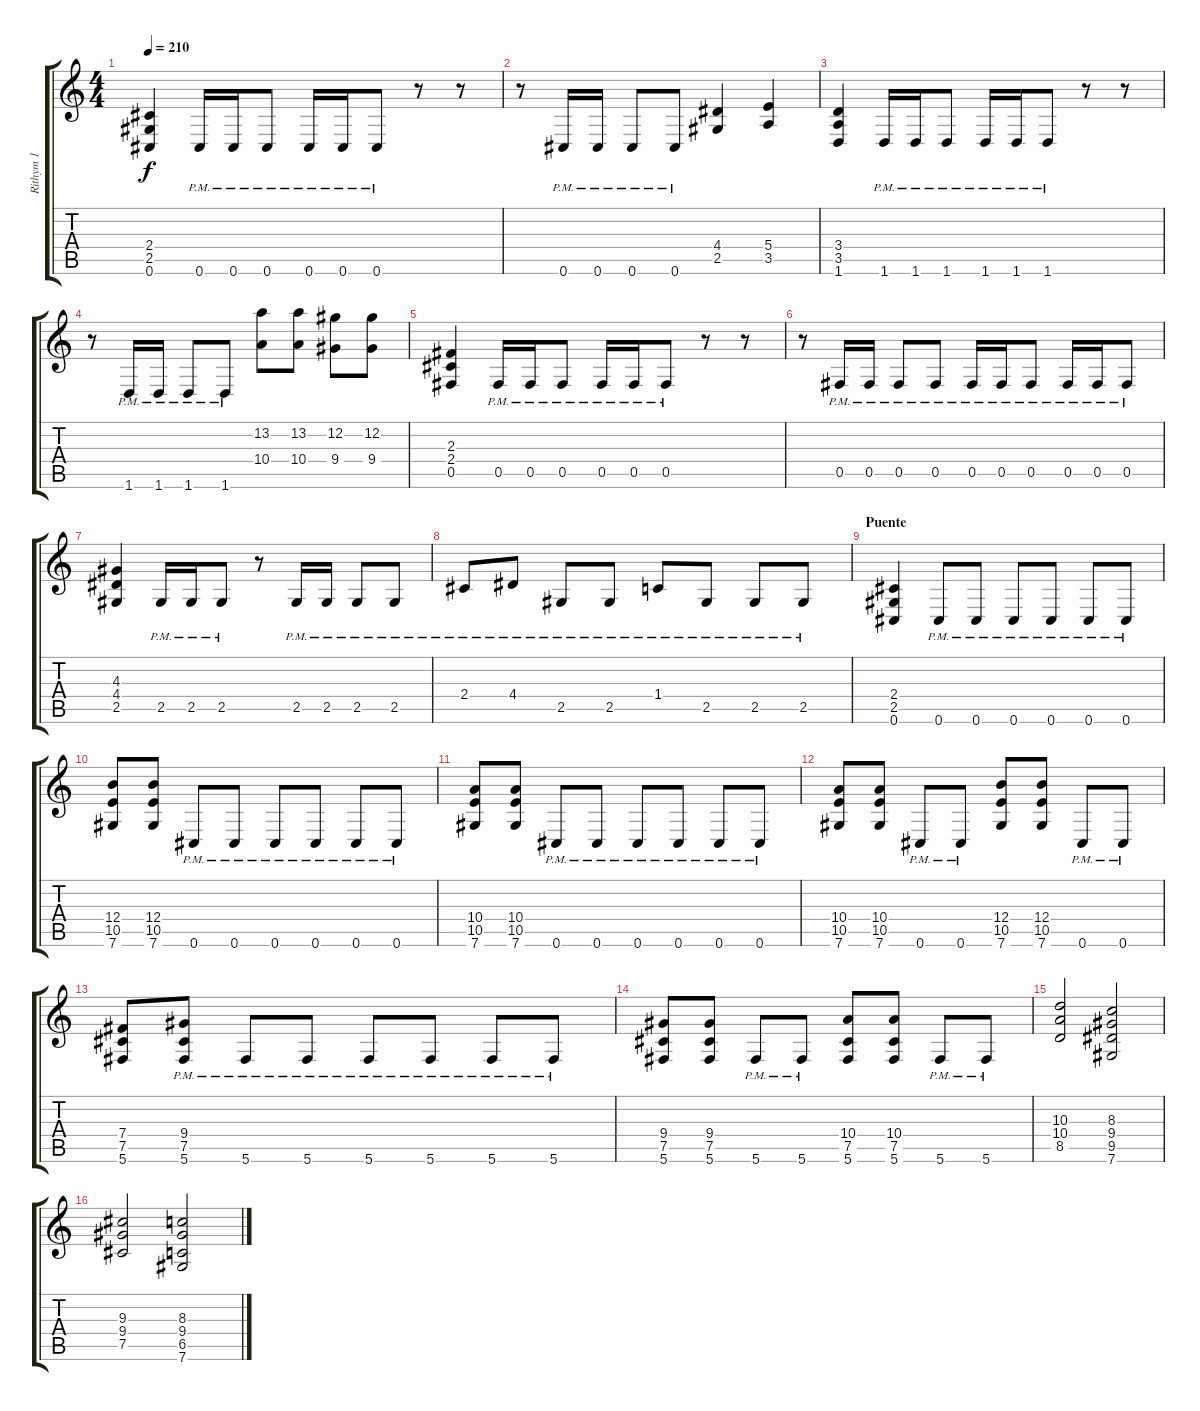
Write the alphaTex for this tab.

\track ("Rithym 1" "Rithym 1") {instrument distortionguitar}
\staff {score tabs}
\tuning (Db4 Ab3 E3 B2 Gb2 Db2) {hide}
\ts (4 4)
\tempo 210
\clef g2
\ks c
(2.4 2.5 0.6).4{dy f} 0.6{pm}.16 0.6{pm}.16 0.6{pm}.8 0.6{pm}.16 0.6{pm}.16 0.6{pm}.8 r.8 r.8 |
r.8 0.6{pm}.16 0.6{pm}.16 0.6{pm}.8 0.6{pm}.8 (4.4 2.5).4 (5.4 3.5).4 |
(3.4 3.5 1.6).4 1.6{pm}.16 1.6{pm}.16 1.6{pm}.8 1.6{pm}.16 1.6{pm}.16 1.6{pm}.8 r.8 r.8 |
r.8 1.6{pm}.16 1.6{pm}.16 1.6{pm}.8 1.6{pm}.8 (13.2 10.4).8 (13.2 10.4).8 (12.2 9.4).8 (12.2 9.4).8 |
(2.3 2.4 0.5).4 0.5{pm}.16 0.5{pm}.16 0.5{pm}.8 0.5{pm}.16 0.5{pm}.16 0.5{pm}.8 r.8 r.8 |
r.8 0.5{pm}.16 0.5{pm}.16 0.5{pm}.8 0.5{pm}.8 0.5{pm}.16 0.5{pm}.16 0.5{pm}.8 0.5{pm}.16 0.5{pm}.16 0.5{pm}.8 |
(4.3 4.4 2.5).4 2.5{pm}.16 2.5{pm}.16 2.5{pm}.8 r.8 2.5{pm}.16 2.5{pm}.16 2.5{pm}.8 2.5{pm}.8 |
2.4{pm}.8 4.4{pm}.8 2.5{pm}.8 2.5{pm}.8 1.4{pm}.8 2.5{pm}.8 2.5{pm}.8 2.5{pm}.8 |
\section ("" "Puente")
(2.4 2.5 0.6).4 0.6{pm}.8 0.6{pm}.8 0.6{pm}.8 0.6{pm}.8 0.6{pm}.8 0.6{pm}.8 |
(12.4 10.5 7.6).8 (12.4 10.5 7.6).8 0.6{pm}.8 0.6{pm}.8 0.6{pm}.8 0.6{pm}.8 0.6{pm}.8 0.6{pm}.8 |
(10.4 10.5 7.6).8 (10.4 10.5 7.6).8 0.6{pm}.8 0.6{pm}.8 0.6{pm}.8 0.6{pm}.8 0.6{pm}.8 0.6{pm}.8 |
(10.4 10.5 7.6).8 (10.4 10.5 7.6).8 0.6{pm}.8 0.6{pm}.8 (12.4 10.5 7.6).8 (12.4 10.5 7.6).8 0.6{pm}.8 0.6{pm}.8 |
(7.4 7.5 5.6).8 (9.4 7.5 5.6{pm}).8 5.6{pm}.8 5.6{pm}.8 5.6{pm}.8 5.6{pm}.8 5.6{pm}.8 5.6{pm}.8 |
(9.4 7.5 5.6).8 (9.4 7.5 5.6).8 5.6{pm}.8 5.6{pm}.8 (10.4 7.5 5.6).8 (10.4 7.5 5.6).8 5.6{pm}.8 5.6{pm}.8 |
(10.3 10.4 8.5).2 (8.3 9.4 9.5 7.6).2 |
(9.3 9.4 7.5).2 (8.3 9.4 6.5 7.6).2
